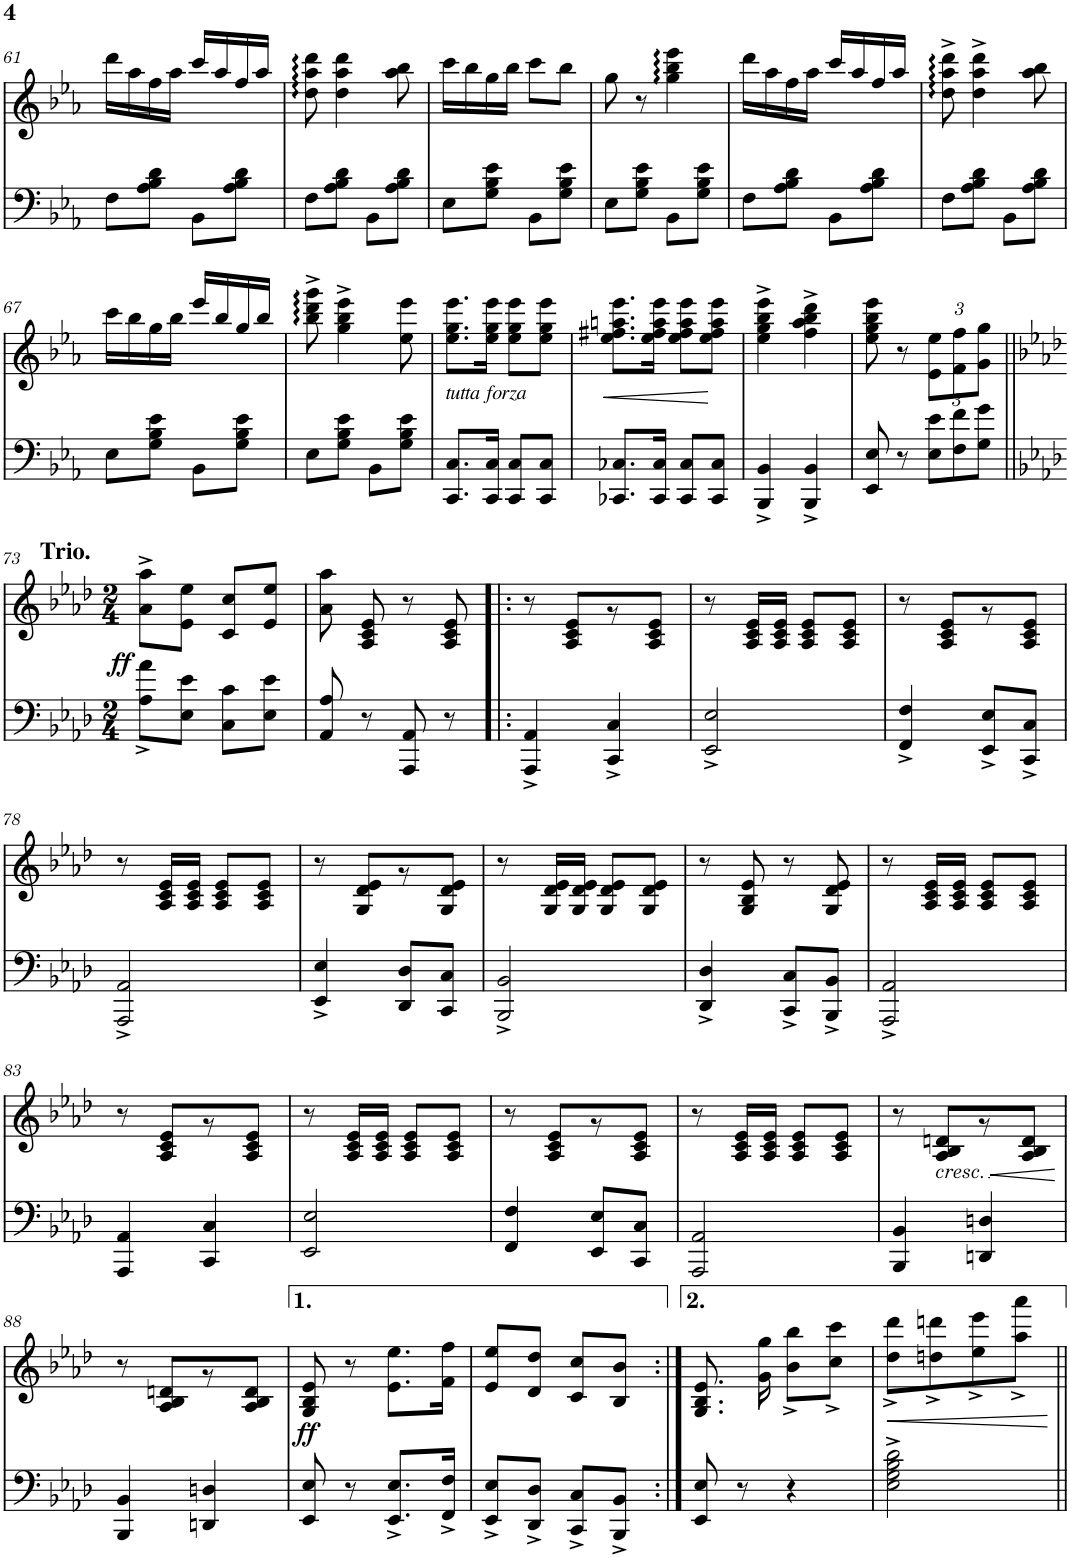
**kern	**kern	**dynam
*part2	*part1	*part1
*staff2	*staff1	*staff1
*I"Piano	*I"Piano	*
*I'Pno	*I'Pno	*
!!LO:PB:g=z
*clefF4	*clefG2	*
*k[b-e-a-]	*k[b-e-a-]	*
*E-:	*E-:	*
*M2/4	*M2/4	*
=61	=61	=61
8F\L	16ddd\LL	.
.	16aa-\	.
8A-\ 8B-\ 8d\J	16ff\	.
.	16aa-\JJ	.
8BB-\L	16ccc/LL	.
.	16aa-/	.
8A-\ 8B-\ 8d\J	16ff/	.
.	16aa-/JJ	.
=62	=62	=62
8F\L	8dd\ 8aa-\ 8ddd\	.
8A-\ 8B-\ 8d\J	4dd\ 4aa-\ 4ddd\	.
8BB-\L	.	.
8A-\ 8B-\ 8d\J	8aa-\ 8bb-\	.
=63	=63	=63
8E-\L	16ccc\LL	.
.	16bb-\	.
8G\ 8B-\ 8e-\J	16gg\	.
.	16bb-\JJ	.
8BB-\L	8ccc\L	.
8G\ 8B-\ 8e-\J	8bb-\J	.
=64	=64	=64
8E-\L	8gg\	.
8G\ 8B-\ 8e-\J	8r	.
8BB-\L	4gg\ 4bb-\ 4eee-\	.
8G\ 8B-\ 8e-\J	.	.
=65	=65	=65
8F\L	16ddd\LL	.
.	16aa-\	.
8A-\ 8B-\ 8d\J	16ff\	.
.	16aa-\JJ	.
8BB-\L	16ccc/LL	.
.	16aa-/	.
8A-\ 8B-\ 8d\J	16ff/	.
.	16aa-/JJ	.
=66	=66	=66
8F\L	8dd\^ 8aa-\^ 8ddd\^	.
8A-\ 8B-\ 8d\J	4dd\^ 4aa-\^ 4ddd\^	.
8BB-\L	.	.
8A-\ 8B-\ 8d\J	8aa-\ 8bb-\	.
!!LO:LB:g=z
=67	=67	=67
8E-\L	16ccc\LL	.
.	16bb-\	.
8G\ 8B-\ 8e-\J	16gg\	.
.	16bb-\JJ	.
8BB-\L	16eee-/LL	.
.	16bb-/	.
8G\ 8B-\ 8e-\J	16gg/	.
.	16bb-/JJ	.
=68	=68	=68
8E-\L	8bb-\^ 8ddd\^ 8ggg\^	.
8G\ 8B-\ 8e-\J	4gg\^ 4bb-\^ 4eee-\^	.
8BB-\L	.	.
8G\ 8B-\ 8e-\J	8ee-\ 8eee-\	.
=69	=69	=69
!	!LO:TX:b:i:t=tutta forza	!
8.CC/ 8.C/L	8.ee-\ 8.gg\ 8.eee-\L	.
16CC/ 16C/Jk	16ee-\ 16gg\ 16eee-\Jk	.
8CC/ 8C/L	8ee-\ 8gg\ 8eee-\L	.
8CC/ 8C/J	8ee-\ 8gg\ 8eee-\J	.
=70	=70	=70
!	!	!LO:HP:b
8.CC-X/ 8.C-X/L	8.ee-\ 8.ff#X\ 8.aan\ 8.eee-\L	<
16CC-/ 16C-/Jk	16ee-\ 16ff#\ 16aa\ 16eee-\Jk	.
8CC-/ 8C-/L	8ee-\ 8ff#\ 8aa\ 8eee-\L	.
8CC-/ 8C-/J	8ee-\ 8ff#\ 8aa\ 8eee-\J	[
=71	=71	=71
4BBB-/^ 4BB-/^	4ee-\^ 4gg\^ 4bb-\^ 4eee-\^	.
4BBB-/^ 4BB-/^	4ff\^ 4aa-\^ 4bb-\^ 4ddd\^	.
=72	=72	=72
8EE-/ 8E-/	8ee-\ 8gg\ 8bb-\ 8eee-\	.
8r	8r	.
*Xbrackettup	*Xbrackettup	*
12E-\ 12e-\L	12e-\ 12ee-\L	.
12F\ 12f\	12f\ 12ff\	.
12G\ 12g\J	12g\ 12gg\J	.
!!LO:LB:g=z
=73||	=73||	=73||
*k[b-e-a-d-]	*k[b-e-a-d-]	*
*M2/4	*M2/4	*
!	!	!LO:DY:b
8A-\^< 8a-\^<L	8a-\^ 8aa-\^L	ff
8E-\ 8e-\J	8e-\ 8ee-\J	.
8C\ 8c\L	8c/ 8cc/L	.
8E-\ 8e-\J	8e-/ 8ee-/J	.
=74	=74	=74
!	!LO:TX:a:B:t=Trio.	!
8AA-/ 8A-/	8a-\ 8aa-\	.
8r	8A-/ 8c/ 8e-/	.
8AAA-/ 8AA-/	8r	.
8r	8A-/ 8c/ 8e-/	.
=75!|:	=75!|:	=75!|:
4AAA-/^ 4AA-/^	8r	.
.	8A-/ 8c/ 8e-/L	.
4CC/^ 4C/^	8r	.
.	8A-/ 8c/ 8e-/J	.
=76	=76	=76
2EE-/^ 2E-/^	8r	.
.	16A-/ 16c/ 16e-/LL	.
.	16A-/ 16c/ 16e-/JJ	.
.	8A-/ 8c/ 8e-/L	.
.	8A-/ 8c/ 8e-/J	.
=77	=77	=77
4FF/^ 4F/^	8r	.
.	8A-/ 8c/ 8e-/L	.
8EE-/^ 8E-/^L	8r	.
8CC/^ 8C/^J	8A-/ 8c/ 8e-/J	.
!!LO:LB:g=z
=78	=78	=78
2AAA-/^ 2AA-/^	8r	.
.	16A-/ 16c/ 16e-/LL	.
.	16A-/ 16c/ 16e-/JJ	.
.	8A-/ 8c/ 8e-/L	.
.	8A-/ 8c/ 8e-/J	.
=79	=79	=79
4EE-/^ 4E-/^	8r	.
.	8G/ 8d-/ 8e-/L	.
8DD-/ 8D-/L	8r	.
8CC/ 8C/J	8G/ 8d-/ 8e-/J	.
=80	=80	=80
2BBB-/^ 2BB-/^	8r	.
.	16G/ 16d-/ 16e-/LL	.
.	16G/ 16d-/ 16e-/JJ	.
.	8G/ 8d-/ 8e-/L	.
.	8G/ 8d-/ 8e-/J	.
=81	=81	=81
4DD-/^ 4D-/^	8r	.
.	8G/ 8B-/ 8e-/	.
8CC/^ 8C/^L	8r	.
8BBB-/^ 8BB-/^J	8G/ 8d-/ 8e-/	.
=82	=82	=82
2AAA-/^ 2AA-/^	8r	.
.	16A-/ 16c/ 16e-/LL	.
.	16A-/ 16c/ 16e-/JJ	.
.	8A-/ 8c/ 8e-/L	.
.	8A-/ 8c/ 8e-/J	.
!!LO:LB:g=z
=83	=83	=83
4AAA-/ 4AA-/	8r	.
.	8A-/ 8c/ 8e-/L	.
4CC/ 4C/	8r	.
.	8A-/ 8c/ 8e-/J	.
=84	=84	=84
2EE-/ 2E-/	8r	.
.	16A-/ 16c/ 16e-/LL	.
.	16A-/ 16c/ 16e-/JJ	.
.	8A-/ 8c/ 8e-/L	.
.	8A-/ 8c/ 8e-/J	.
=85	=85	=85
4FF/ 4F/	8r	.
.	8A-/ 8c/ 8e-/L	.
8EE-/ 8E-/L	8r	.
8CC/ 8C/J	8A-/ 8c/ 8e-/J	.
=86	=86	=86
2AAA-/ 2AA-/	8r	.
.	16A-/ 16c/ 16e-/LL	.
.	16A-/ 16c/ 16e-/JJ	.
.	8A-/ 8c/ 8e-/L	.
.	8A-/ 8c/ 8e-/J	.
=87	=87	=87
4BBB-/ 4BB-/	8r	.
!	!LO:TX:b:i:t=cresc.	!
.	8A-/ 8B-/ 8dn/L	.
!	!	!LO:HP:b
4DDn/ 4Dn/	8r	<
.	8A-/ 8B-/ 8d/J	.
.	.	[
!!LO:LB:g=z
=88	=88	=88
4BBB-/ 4BB-/	8r	.
.	8A-/ 8B-/ 8dn/L	.
4DDn/ 4Dn/	8r	.
.	8A-/ 8B-/ 8d/J	.
=89	=89	=89
!	!	!LO:DY:b
8EE-/ 8E-/	8G/ 8B-/ 8e-/	ff
8r	8r	.
8.EE-/^ 8.E-/^L	8.e-\ 8.ee-\L	.
16FF/^ 16F/^Jk	16f\ 16ff\Jk	.
=90	=90	=90
8EE-/^ 8E-/^L	8e-/ 8ee-/L	.
8DD-/^ 8D-/^J	8d-/ 8dd-/J	.
8CC/^ 8C/^L	8c/ 8cc/L	.
8BBB-/^ 8BB-/^J	8B-/ 8b-/J	.
=91:|!	=91:|!	=91:|!
8EE-/ 8E-/	8.G/ 8.B-/ 8.e-/	.
8r	.	.
.	16g\ 16gg\	.
4r	8b-\^< 8bb-\^<L	.
.	8cc\^< 8ccc\^<J	.
=92	=92	=92
!	!	!LO:HP:b
2E-\^ 2G\^ 2B-\^ 2d-\^	8dd-\^< 8ddd-\^<L	<
.	8ddn\^< 8dddn\^<	.
.	8ee-\^< 8eee-\^<	.
.	8aa-\^< 8aaa-\^<J	.
.	.	[
=||	=||	=||
*-	*-	*-
